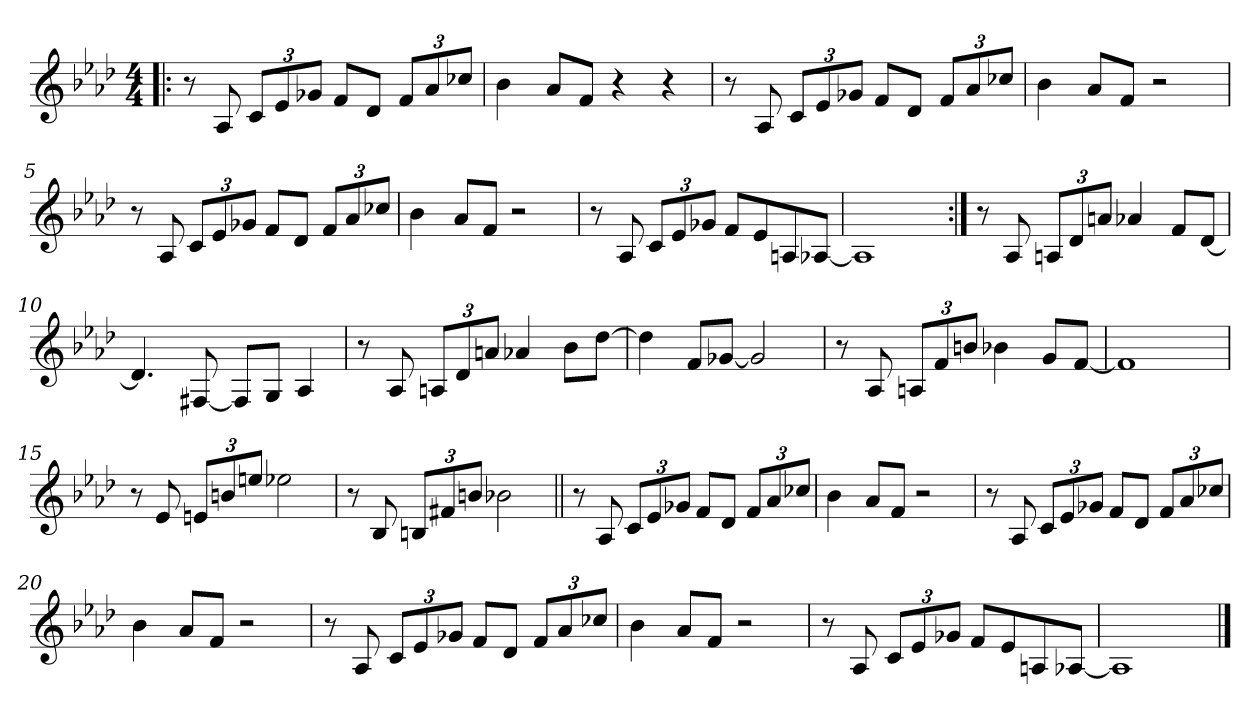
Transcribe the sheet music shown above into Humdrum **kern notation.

**kern
*part1
*staff1
*clefG2
*k[b-e-a-d-]
*A-:
*M4/4
=1!|:
8r
8A-/
12c/L
12e-/
12g-X/J
8f/L
8d-/J
12f/L
12a-/
12cc-X/J
=2
4b-\
8a-/L
8f/J
4r
4r
=3
8r
8A-/
12c/L
12e-/
12g-X/J
8f/L
8d-/J
12f/L
12a-/
12cc-X/J
=4
4b-\
8a-/L
8f/J
2r
!!LO:LB:g=z
=5
8r
8A-/
12c/L
12e-/
12g-X/J
8f/L
8d-/J
12f/L
12a-/
12cc-X/J
=6
4b-\
8a-/L
8f/J
2r
=7
8r
8A-/
12c/L
12e-/
12g-X/J
8f/L
8e-/
8An/
[8A-/J
=8
1A-]
!!LO:LB:g=z
=9:|!
8r
8A-/
12An/L
12d-/
12an/J
4a-X/
8f/L
[8d-/J
=10
4.d-/]
[8F#X/
8F#/L]
8G/J
4A-/
=11
8r
8A-/
12An/L
12d-/
12an/J
4a-X/
8b-\L
[8dd-\J
=12
4dd-\]
8f/L
[8g-X/J
2g-/]
!!LO:LB:g=z
=13
8r
8A-/
12An/L
12f/
12bn/J
4b-X\
8g/L
[8f/J
=14
1f]
=15
8r
8e-/
12en/L
12bn/
12een/J
2ee-X\
=16
8r
8B-/
12Bn/L
12f#X/
12bn/J
2b-X\
!!LO:LB:g=z
=17||
8r
8A-/
12c/L
12e-/
12g-X/J
8f/L
8d-/J
12f/L
12a-/
12cc-X/J
=18
4b-\
8a-/L
8f/J
2r
=19
8r
8A-/
12c/L
12e-/
12g-X/J
8f/L
8d-/J
12f/L
12a-/
12cc-X/J
=20
4b-\
8a-/L
8f/J
2r
!!LO:LB:g=z
=21
8r
8A-/
12c/L
12e-/
12g-X/J
8f/L
8d-/J
12f/L
12a-/
12cc-X/J
=22
4b-\
8a-/L
8f/J
2r
=23
8r
8A-/
12c/L
12e-/
12g-X/J
8f/L
8e-/
8An/
[8A-/J
=24
1A-]
==
*-
